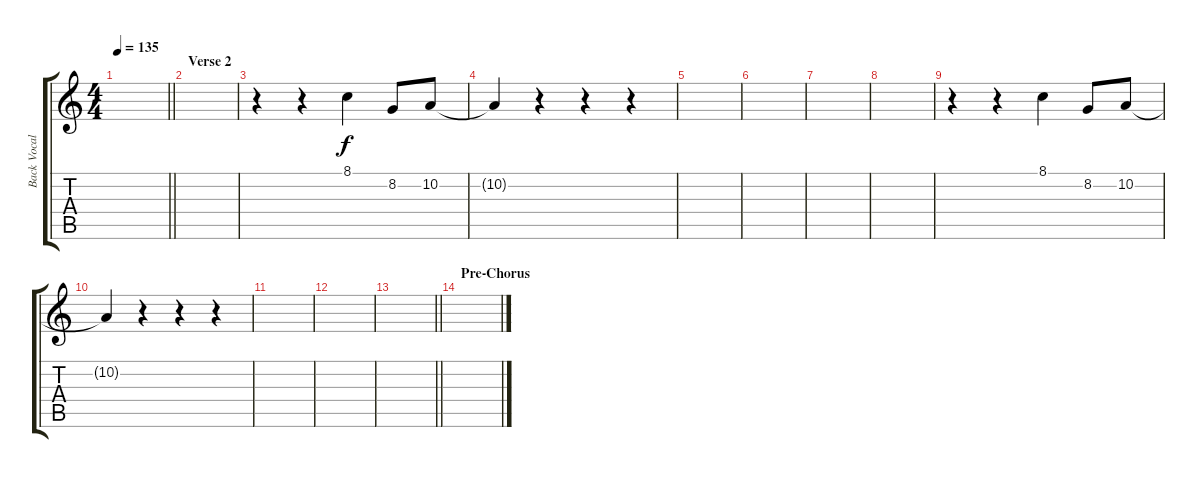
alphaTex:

\track ("Back Vocals" "Back Vocal") {instrument tenorsax}
\staff {score tabs}
\tuning (E4 B3 G3 D3 A2 E2) {hide}
\ts (4 4)
\tempo 135
\clef g2
\barLineRight lightlight
\ks c
|
\section ("" "Verse 2")
|
r.4 r.4 8.1.4 8.2.8 10.2.8 |
10.2{t}.4 r.4 r.4 r.4 |
|
|
|
|
r.4 r.4 8.1.4 8.2.8 10.2.8 |
10.2{t}.4 r.4 r.4 r.4 |
|
|
\barLineRight lightlight
|
\section ("" "Pre-Chorus")
